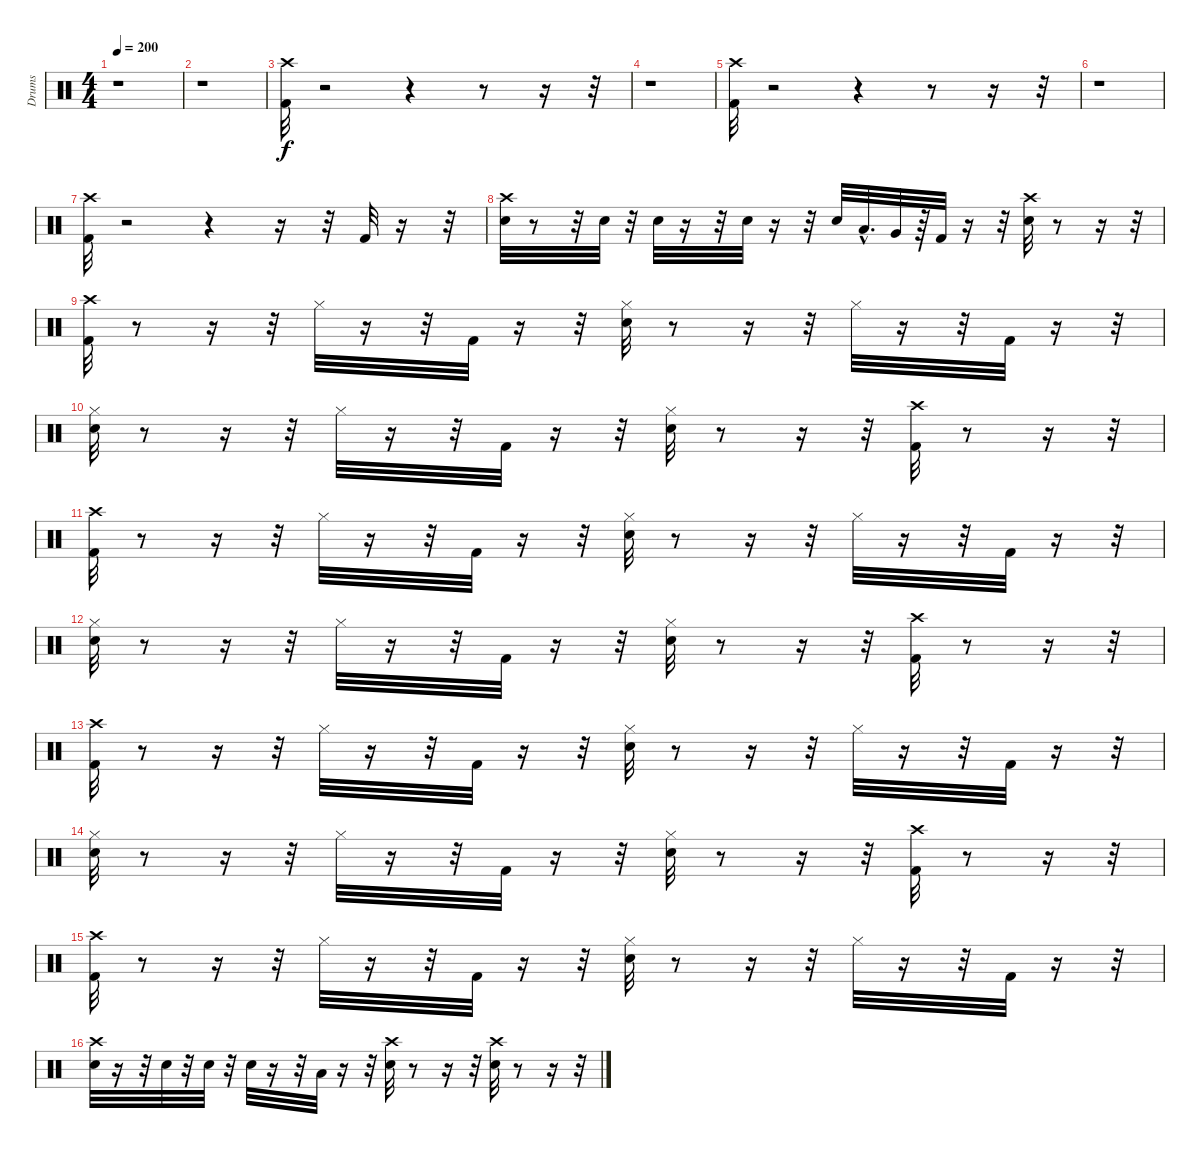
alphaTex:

\track ("Drums" "Drums") {instrument percussion}
\staff {score}
\articulation defaults
\ts (4 4)
\tempo 200
\clef neutral
\ks c
r.1{dy f} |
r.1 |
("Kick (hit) 2" "Crash high (hit)").32 r.2 r.4 r.8 r.16 r.32 |
r.1 |
("Crash high (hit)" "Kick (hit) 2").32 r.2 r.4 r.8 r.16 r.32 |
r.1 |
("Crash high (hit)" "Kick (hit) 2").32 r.2 r.4 r.16 r.32 "Kick (hit) 2".32 r.16 r.32 |
("Crash high (hit)" "Snare (hit) 2").32 r.8 r.32 "Snare (hit) 2".32 r.32 "Snare (hit) 2".32 r.16 r.32 "Snare (hit) 2".32 r.16 r.32 "Snare (hit) 2".32 "Low Tom (hit)"{hac}.32{d} "Very Low Tom (hit)".32 r.64 "Kick (hit) 2".32 r.16 r.32 ("Crash high (hit)" "Snare (hit) 2").32 r.8 r.16 r.32 |
("Kick (hit) 2" "Crash high (hit)").32 r.8 r.16 r.32 "Hi-Hat (closed)".32 r.16 r.32 "Kick (hit) 2".32 r.16 r.32 ("Snare (hit) 2" "Hi-Hat (closed)").32 r.8 r.16 r.32 "Hi-Hat (closed)".32 r.16 r.32 "Kick (hit) 2".32 r.16 r.32 |
("Snare (hit) 2" "Hi-Hat (closed)").32 r.8 r.16 r.32 "Hi-Hat (closed)".32 r.16 r.32 "Kick (hit) 2".32 r.16 r.32 ("Snare (hit) 2" "Hi-Hat (closed)").32 r.8 r.16 r.32 ("Kick (hit) 2" "Crash high (hit)").32 r.8 r.16 r.32 |
("Kick (hit) 2" "Crash high (hit)").32 r.8 r.16 r.32 "Hi-Hat (closed)".32 r.16 r.32 "Kick (hit) 2".32 r.16 r.32 ("Snare (hit) 2" "Hi-Hat (closed)").32 r.8 r.16 r.32 "Hi-Hat (closed)".32 r.16 r.32 "Kick (hit) 2".32 r.16 r.32 |
("Snare (hit) 2" "Hi-Hat (closed)").32 r.8 r.16 r.32 "Hi-Hat (closed)".32 r.16 r.32 "Kick (hit) 2".32 r.16 r.32 ("Snare (hit) 2" "Hi-Hat (closed)").32 r.8 r.16 r.32 ("Kick (hit) 2" "Crash high (hit)").32 r.8 r.16 r.32 |
("Kick (hit) 2" "Crash high (hit)").32 r.8 r.16 r.32 "Hi-Hat (closed)".32 r.16 r.32 "Kick (hit) 2".32 r.16 r.32 ("Snare (hit) 2" "Hi-Hat (closed)").32 r.8 r.16 r.32 "Hi-Hat (closed)".32 r.16 r.32 "Kick (hit) 2".32 r.16 r.32 |
("Snare (hit) 2" "Hi-Hat (closed)").32 r.8 r.16 r.32 "Hi-Hat (closed)".32 r.16 r.32 "Kick (hit) 2".32 r.16 r.32 ("Snare (hit) 2" "Hi-Hat (closed)").32 r.8 r.16 r.32 ("Kick (hit) 2" "Crash high (hit)").32 r.8 r.16 r.32 |
("Kick (hit) 2" "Crash high (hit)").32 r.8 r.16 r.32 "Hi-Hat (closed)".32 r.16 r.32 "Kick (hit) 2".32 r.16 r.32 ("Snare (hit) 2" "Hi-Hat (closed)").32 r.8 r.16 r.32 "Hi-Hat (closed)".32 r.16 r.32 "Kick (hit) 2".32 r.16 r.32 |
("Snare (hit) 2" "Crash high (hit)").32 r.16 r.32 "Snare (hit) 2".32 r.32 "Snare (hit) 2".32 r.32 "Snare (hit) 2".32 r.16 r.32 "Low Tom (hit)".32 r.16 r.32 ("Crash high (hit)" "Snare (hit) 2").32 r.8 r.16 r.32 ("Crash high (hit)" "Snare (hit) 2").32 r.8 r.16 r.32
